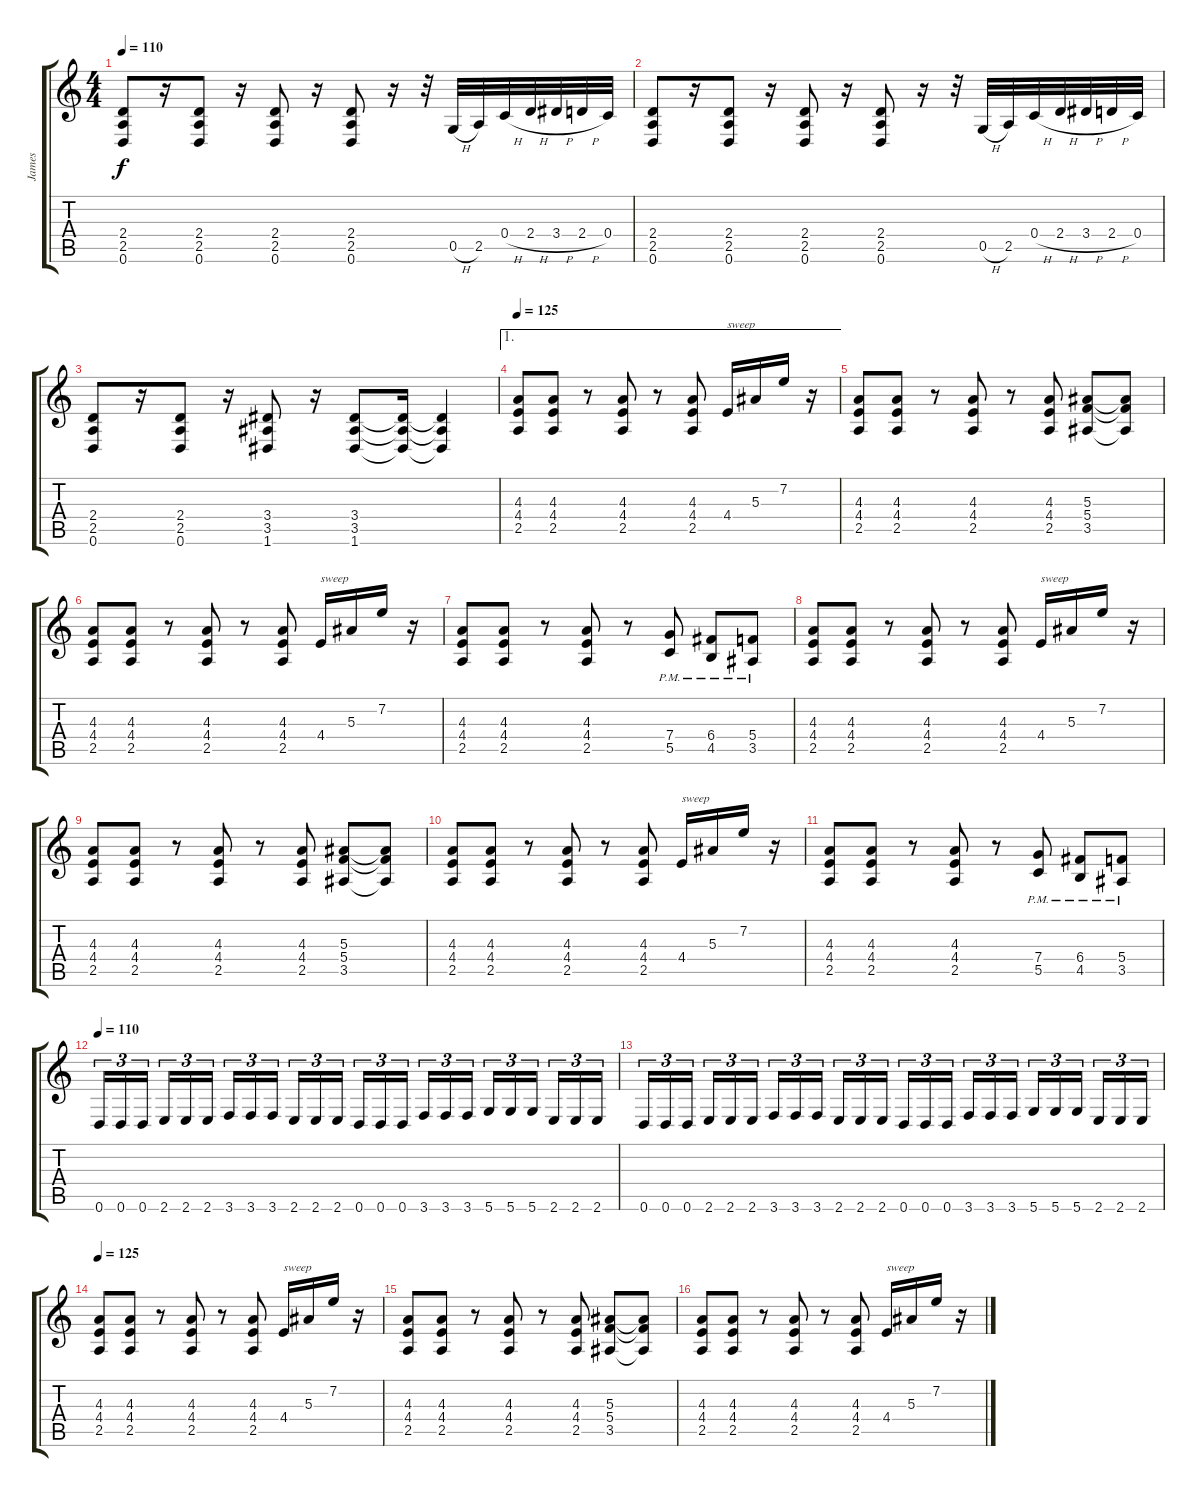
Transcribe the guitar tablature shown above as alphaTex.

\track ("James" "James") {instrument distortionguitar}
\staff {score tabs}
\tuning (D4 A3 F3 C3 G2 D2) {hide}
\ts (4 4)
\tempo 110
\clef g2
\ks c
(2.4 2.5 0.6).8{dy f} r.16 (2.4 2.5 0.6).8 r.16 (2.4 2.5 0.6).8 r.16 (2.4 2.5 0.6).8 r.16 r.32 0.5{h}.32 2.5.32 0.4{h}.32 2.4{h}.32 3.4{h}.32 2.4{h}.32 0.4.32 |
(2.4 2.5 0.6).8 r.16 (2.4 2.5 0.6).8 r.16 (2.4 2.5 0.6).8 r.16 (2.4 2.5 0.6).8 r.16 r.32 0.5{h}.32 2.5.32 0.4{h}.32 2.4{h}.32 3.4{h}.32 2.4{h}.32 0.4.32 |
(2.4 2.5 0.6).8 r.16 (2.4 2.5 0.6).8 r.16 (3.4 3.5 1.6).8 r.16 (3.4 3.5 1.6).8 (3.4{t} 3.5{t} 1.6{t}).16 (3.4{t} 3.5{t} 1.6{t}).4 |
\ae 1
\tempo 125
(4.3 4.4 2.5).8 (4.3 4.4 2.5).8 r.8 (4.3 4.4 2.5).8 r.8 (4.3 4.4 2.5).8 4.4.16{txt "sweep"} 5.3.16 7.2.16 r.16 |
(4.3 4.4 2.5).8 (4.3 4.4 2.5).8 r.8 (4.3 4.4 2.5).8 r.8 (4.3 4.4 2.5).8 (5.3 5.4 3.5).8 (5.3{t} 5.4{t} 3.5{t}).8 |
(4.3 4.4 2.5).8 (4.3 4.4 2.5).8 r.8 (4.3 4.4 2.5).8 r.8 (4.3 4.4 2.5).8 4.4.16{txt "sweep"} 5.3.16 7.2.16 r.16 |
(4.3 4.4 2.5).8 (4.3 4.4 2.5).8 r.8 (4.3 4.4 2.5).8 r.8 (7.4{pm} 5.5{pm}).8 (6.4{pm} 4.5{pm}).8 (5.4{pm} 3.5{pm}).8 |
(4.3 4.4 2.5).8 (4.3 4.4 2.5).8 r.8 (4.3 4.4 2.5).8 r.8 (4.3 4.4 2.5).8 4.4.16{txt "sweep"} 5.3.16 7.2.16 r.16 |
(4.3 4.4 2.5).8 (4.3 4.4 2.5).8 r.8 (4.3 4.4 2.5).8 r.8 (4.3 4.4 2.5).8 (5.3 5.4 3.5).8 (5.3{t} 5.4{t} 3.5{t}).8 |
(4.3 4.4 2.5).8 (4.3 4.4 2.5).8 r.8 (4.3 4.4 2.5).8 r.8 (4.3 4.4 2.5).8 4.4.16{txt "sweep"} 5.3.16 7.2.16 r.16 |
(4.3 4.4 2.5).8 (4.3 4.4 2.5).8 r.8 (4.3 4.4 2.5).8 r.8 (7.4{pm} 5.5{pm}).8 (6.4{pm} 4.5{pm}).8 (5.4{pm} 3.5{pm}).8 |
\tempo 110
0.6.16{tu (3 2)} 0.6.16{tu (3 2)} 0.6.16{tu (3 2)} 2.6.16{tu (3 2)} 2.6.16{tu (3 2)} 2.6.16{tu (3 2)} 3.6.16{tu (3 2)} 3.6.16{tu (3 2)} 3.6.16{tu (3 2)} 2.6.16{tu (3 2)} 2.6.16{tu (3 2)} 2.6.16{tu (3 2)} 0.6.16{tu (3 2)} 0.6.16{tu (3 2)} 0.6.16{tu (3 2)} 3.6.16{tu (3 2)} 3.6.16{tu (3 2)} 3.6.16{tu (3 2)} 5.6.16{tu (3 2)} 5.6.16{tu (3 2)} 5.6.16{tu (3 2)} 2.6.16{tu (3 2)} 2.6.16{tu (3 2)} 2.6.16{tu (3 2)} |
0.6.16{tu (3 2)} 0.6.16{tu (3 2)} 0.6.16{tu (3 2)} 2.6.16{tu (3 2)} 2.6.16{tu (3 2)} 2.6.16{tu (3 2)} 3.6.16{tu (3 2)} 3.6.16{tu (3 2)} 3.6.16{tu (3 2)} 2.6.16{tu (3 2)} 2.6.16{tu (3 2)} 2.6.16{tu (3 2)} 0.6.16{tu (3 2)} 0.6.16{tu (3 2)} 0.6.16{tu (3 2)} 3.6.16{tu (3 2)} 3.6.16{tu (3 2)} 3.6.16{tu (3 2)} 5.6.16{tu (3 2)} 5.6.16{tu (3 2)} 5.6.16{tu (3 2)} 2.6.16{tu (3 2)} 2.6.16{tu (3 2)} 2.6.16{tu (3 2)} |
\tempo 125
(4.3 4.4 2.5).8 (4.3 4.4 2.5).8 r.8 (4.3 4.4 2.5).8 r.8 (4.3 4.4 2.5).8 4.4.16{txt "sweep"} 5.3.16 7.2.16 r.16 |
(4.3 4.4 2.5).8 (4.3 4.4 2.5).8 r.8 (4.3 4.4 2.5).8 r.8 (4.3 4.4 2.5).8 (5.3 5.4 3.5).8 (5.3{t} 5.4{t} 3.5{t}).8 |
(4.3 4.4 2.5).8 (4.3 4.4 2.5).8 r.8 (4.3 4.4 2.5).8 r.8 (4.3 4.4 2.5).8 4.4.16{txt "sweep"} 5.3.16 7.2.16 r.16
